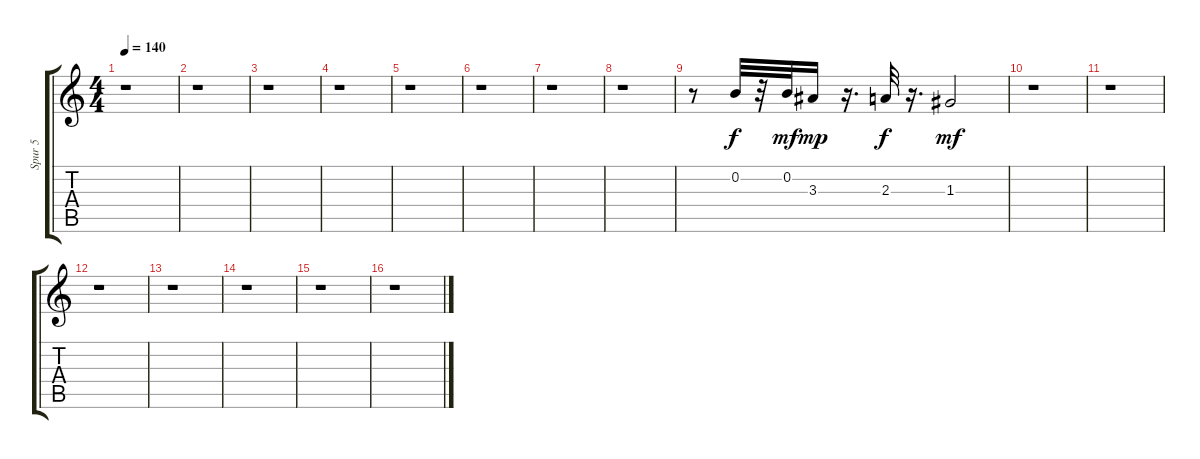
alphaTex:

\track ("Spur 5" "Spur 5") {instrument electricguitarclean}
\staff {score tabs}
\tuning (E4 B3 G3 D3 A2 E2) {hide}
\ts (4 4)
\tempo 140
\clef g2
\ks c
r.1{dy f} |
r.1 |
r.1 |
r.1 |
r.1 |
r.1 |
r.1 |
r.1 |
r.8 0.2.32 r.32 0.2.32{dy mf} 3.3.16{dy mp} r.16{d} 2.3.32{dy f} r.16{d} 1.3.2{dy mf} |
r.1 |
r.1 |
r.1 |
r.1 |
r.1 |
r.1 |
r.1
